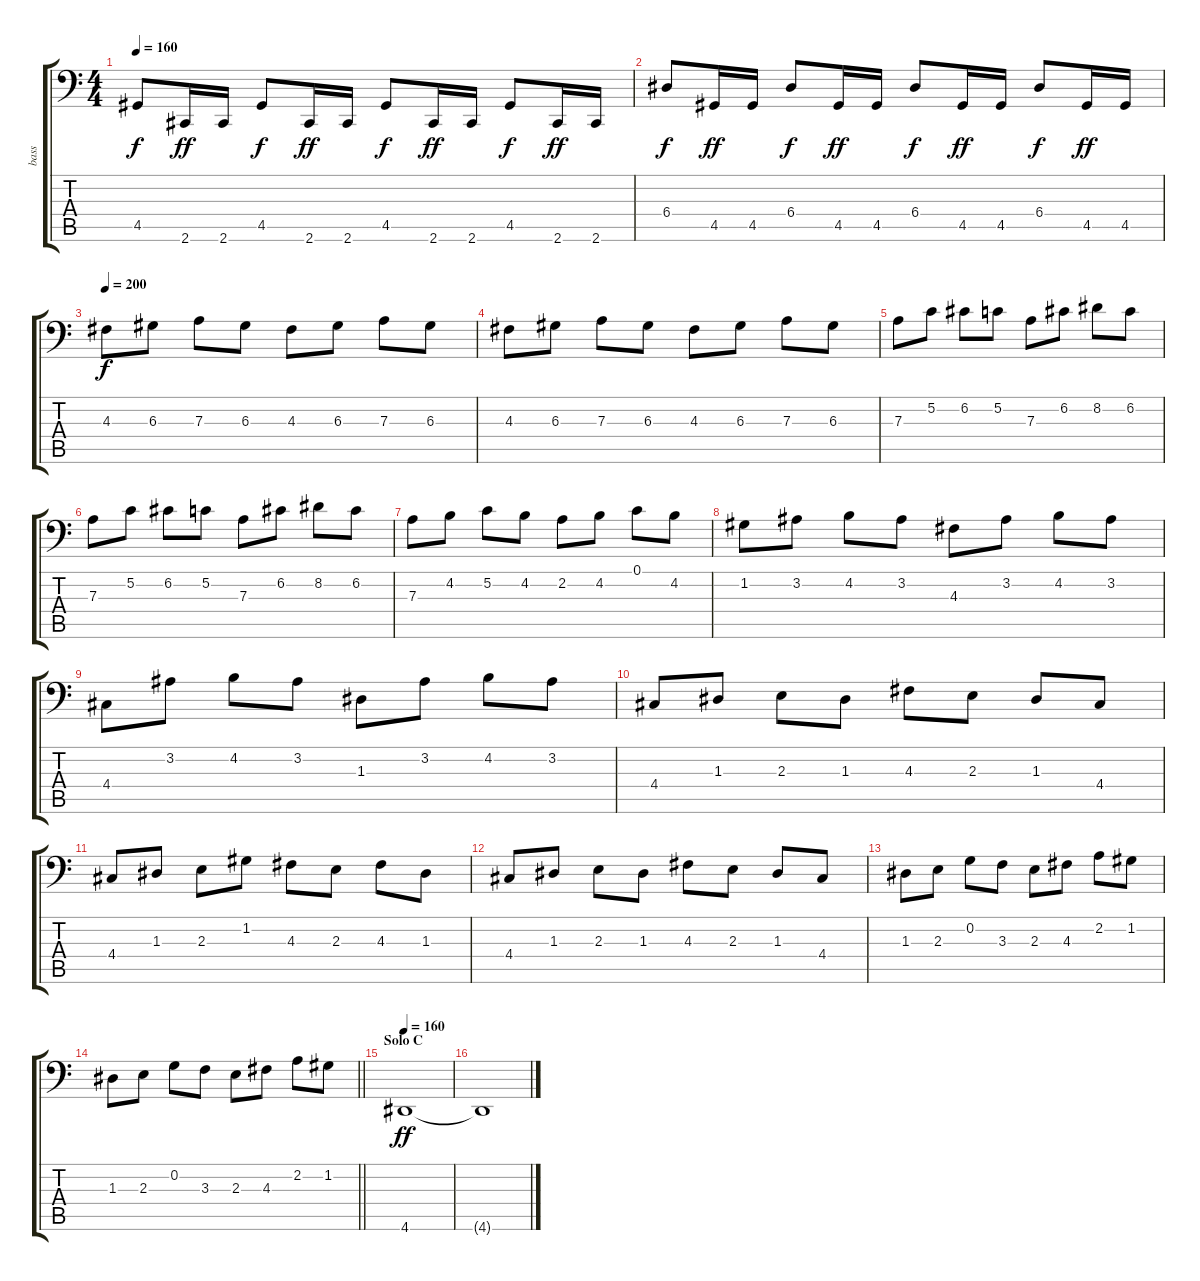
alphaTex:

\track ("bass" "bass") {instrument electricbassfinger}
\staff {score tabs}
\tuning (C3 G2 D2 A1 E1 B0) {hide}
\ts (4 4)
\tempo 160
\clef f4
\ks c
4.5.8{dy f} 2.6.16{dy ff} 2.6.16 4.5.8{dy f} 2.6.16{dy ff} 2.6.16 4.5.8{dy f} 2.6.16{dy ff} 2.6.16 4.5.8{dy f} 2.6.16{dy ff} 2.6.16 |
6.4.8{dy f} 4.5.16{dy ff} 4.5.16 6.4.8{dy f} 4.5.16{dy ff} 4.5.16 6.4.8{dy f} 4.5.16{dy ff} 4.5.16 6.4.8{dy f} 4.5.16{dy ff} 4.5.16 |
\tempo 200
4.3.8{dy f} 6.3.8 7.3.8 6.3.8 4.3.8 6.3.8 7.3.8 6.3.8 |
4.3.8 6.3.8 7.3.8 6.3.8 4.3.8 6.3.8 7.3.8 6.3.8 |
7.3.8 5.2.8 6.2.8 5.2.8 7.3.8 6.2.8 8.2.8 6.2.8 |
7.3.8 5.2.8 6.2.8 5.2.8 7.3.8 6.2.8 8.2.8 6.2.8 |
7.3.8 4.2.8 5.2.8 4.2.8 2.2.8 4.2.8 0.1.8 4.2.8 |
1.2.8 3.2.8 4.2.8 3.2.8 4.3.8 3.2.8 4.2.8 3.2.8 |
4.4.8 3.2.8 4.2.8 3.2.8 1.3.8 3.2.8 4.2.8 3.2.8 |
4.4.8 1.3.8 2.3.8 1.3.8 4.3.8 2.3.8 1.3.8 4.4.8 |
4.4.8 1.3.8 2.3.8 1.2.8 4.3.8 2.3.8 4.3.8 1.3.8 |
4.4.8 1.3.8 2.3.8 1.3.8 4.3.8 2.3.8 1.3.8 4.4.8 |
1.3.8 2.3.8 0.2.8 3.3.8 2.3.8 4.3.8 2.2.8 1.2.8 |
\barLineRight lightlight
1.3.8 2.3.8 0.2.8 3.3.8 2.3.8 4.3.8 2.2.8 1.2.8 |
\section ("" "Solo C")
\tempo 160
4.6.1{dy ff} |
4.6{t}.1
